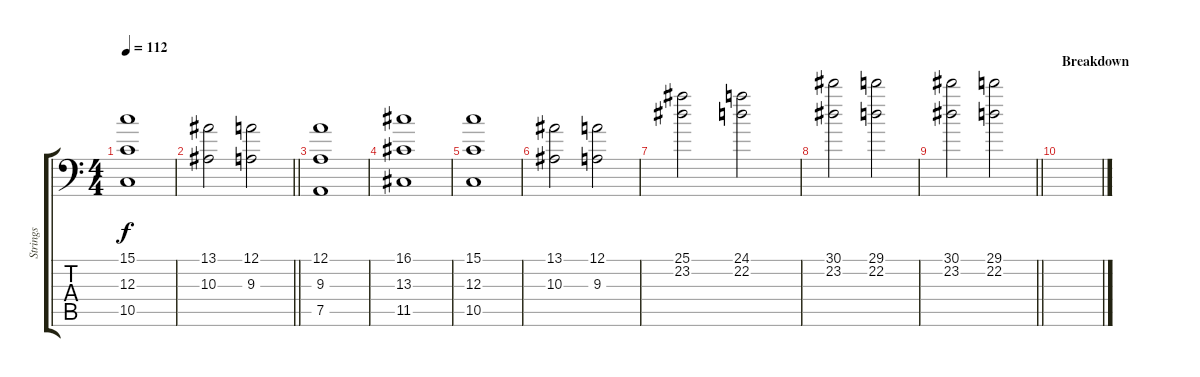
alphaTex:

\track ("Strings" "Strings") {instrument stringensemble1}
\staff {score tabs}
\tuning (A3 E3 C3 G2 D2 A1) {hide}
\ts (4 4)
\tempo 112
\clef f4
\ks c
(15.1 12.3 10.5).1{dy f} |
\barLineRight lightlight
(13.1 10.3).2 (12.1 9.3).2 |
(12.1 9.3 7.5).1 |
(16.1 13.3 11.5).1 |
(15.1 12.3 10.5).1 |
(13.1 10.3).2 (12.1 9.3).2 |
(25.1 23.2).2 (24.1 22.2).2 |
(30.1 23.2).2 (29.1 22.2).2 |
\barLineRight lightlight
(30.1 23.2).2 (29.1 22.2).2 |
\section ("" "Breakdown")
